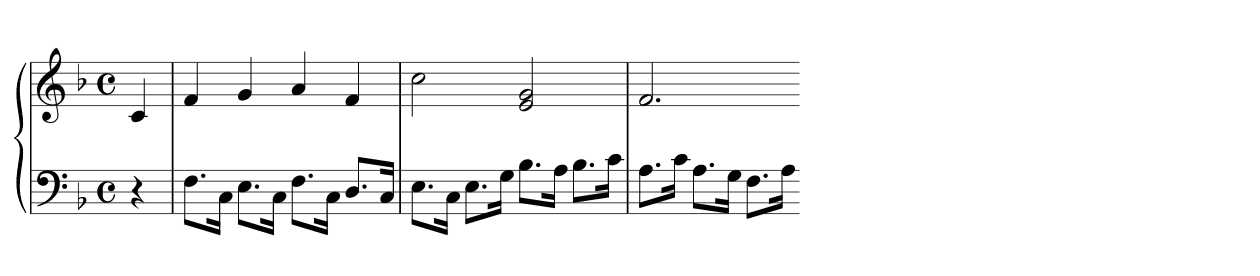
**kern	**kern
*part1	*part1
*staff2	*staff1
*clefF4	*clefG2
*k[b-]	*k[b-]
*M4/4	*M4/4
*met(c)	*met(c)
=	=
4r	4c
=	=
8.FL	4f
16CJk	.
8.EL	4g
16CJk	.
8.FL	4a
16CJk	.
8.DL	4f
16CJk	.
=	=
8.EL	2cc
16CJk	.
8.EL	.
16GJk	.
8.B-L	2e 2g
16AJk	.
8.B-L	.
16cJk	.
=	=
8.AL	2.f
16cJk	.
8.AL	.
16GJk	.
8.FL	.
16AJk	.
=-	=-
*-	*-
